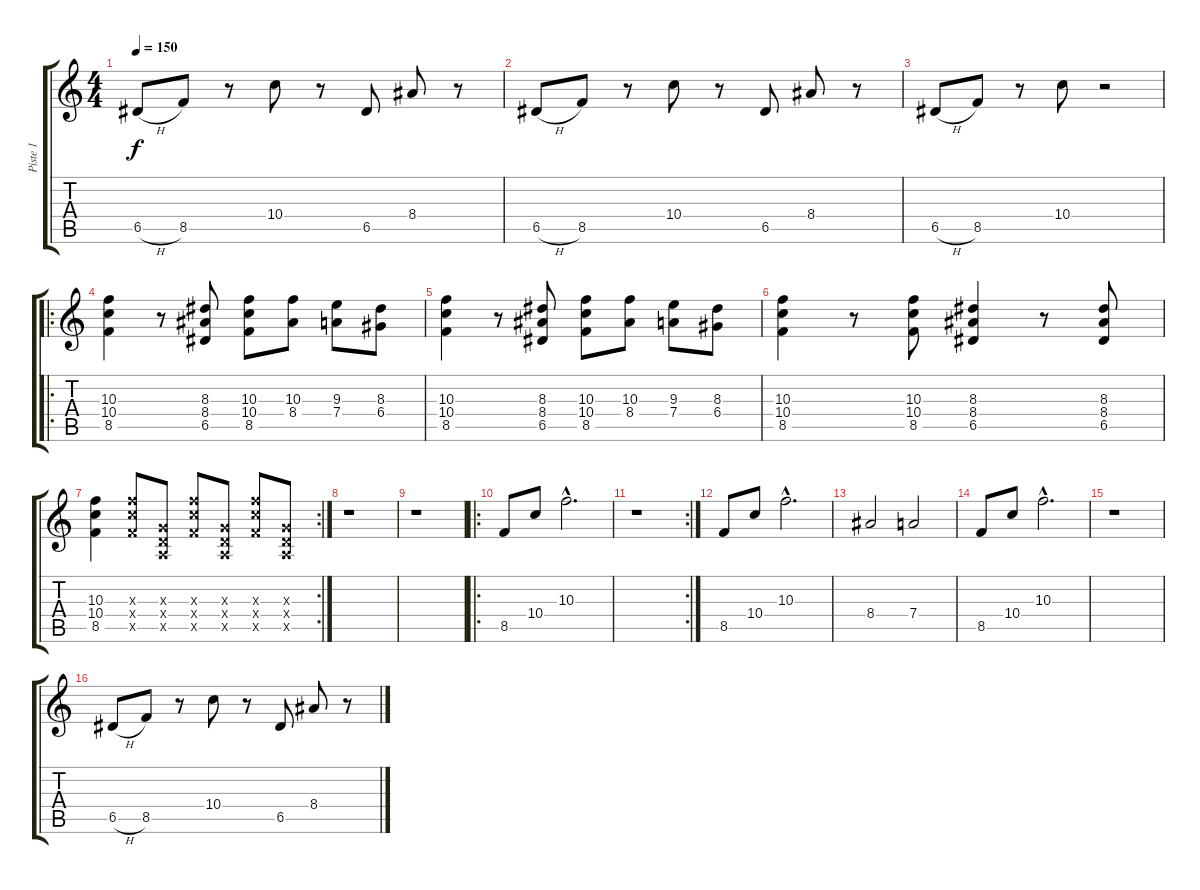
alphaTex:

\track ("Piste 1" "Piste 1") {instrument overdrivenguitar}
\staff {score tabs}
\tuning (E4 B3 G3 D3 A2 E2) {hide}
\ts (4 4)
\tempo 150
\clef g2
\ks c
6.5{h}.8{dy f} 8.5.8 r.8 10.4.8 r.8 6.5.8 8.4.8 r.8 |
6.5{h}.8 8.5.8 r.8 10.4.8 r.8 6.5.8 8.4.8 r.8 |
6.5{h}.8 8.5.8 r.8 10.4.8 r.2 |
\ro
(10.3 10.4 8.5).4 r.8 (8.3 8.4 6.5).8 (10.3 10.4 8.5).8 (10.3 8.4).8 (9.3 7.4).8 (8.3 6.4).8 |
(10.3 10.4 8.5).4 r.8 (8.3 8.4 6.5).8 (10.3 10.4 8.5).8 (10.3 8.4).8 (9.3 7.4).8 (8.3 6.4).8 |
(10.3 10.4 8.5).4 r.8 (10.3 10.4 8.5).8 (8.3 8.4 6.5).4 r.8 (8.3 8.4 6.5).8 |
\rc 2
(10.3 10.4 8.5).4 (10.3{x} 10.4{x} 8.5{x}).8 (0.3{x} 0.4{x} 0.5{x}).8 (10.3{x} 10.4{x} 8.5{x}).8 (0.3{x} 0.4{x} 0.5{x}).8 (10.3{x} 10.4{x} 8.5{x}).8 (0.3{x} 0.4{x} 0.5{x}).8 |
r.1 |
r.1 |
\ro
8.5.8 10.4.8 10.3{hac}.2{d} |
\rc 2
r.1 |
8.5.8 10.4.8 10.3{hac}.2{d} |
8.4.2 7.4.2 |
8.5.8 10.4.8 10.3{hac}.2{d} |
r.1 |
6.5{h}.8 8.5.8 r.8 10.4.8 r.8 6.5.8 8.4.8 r.8
